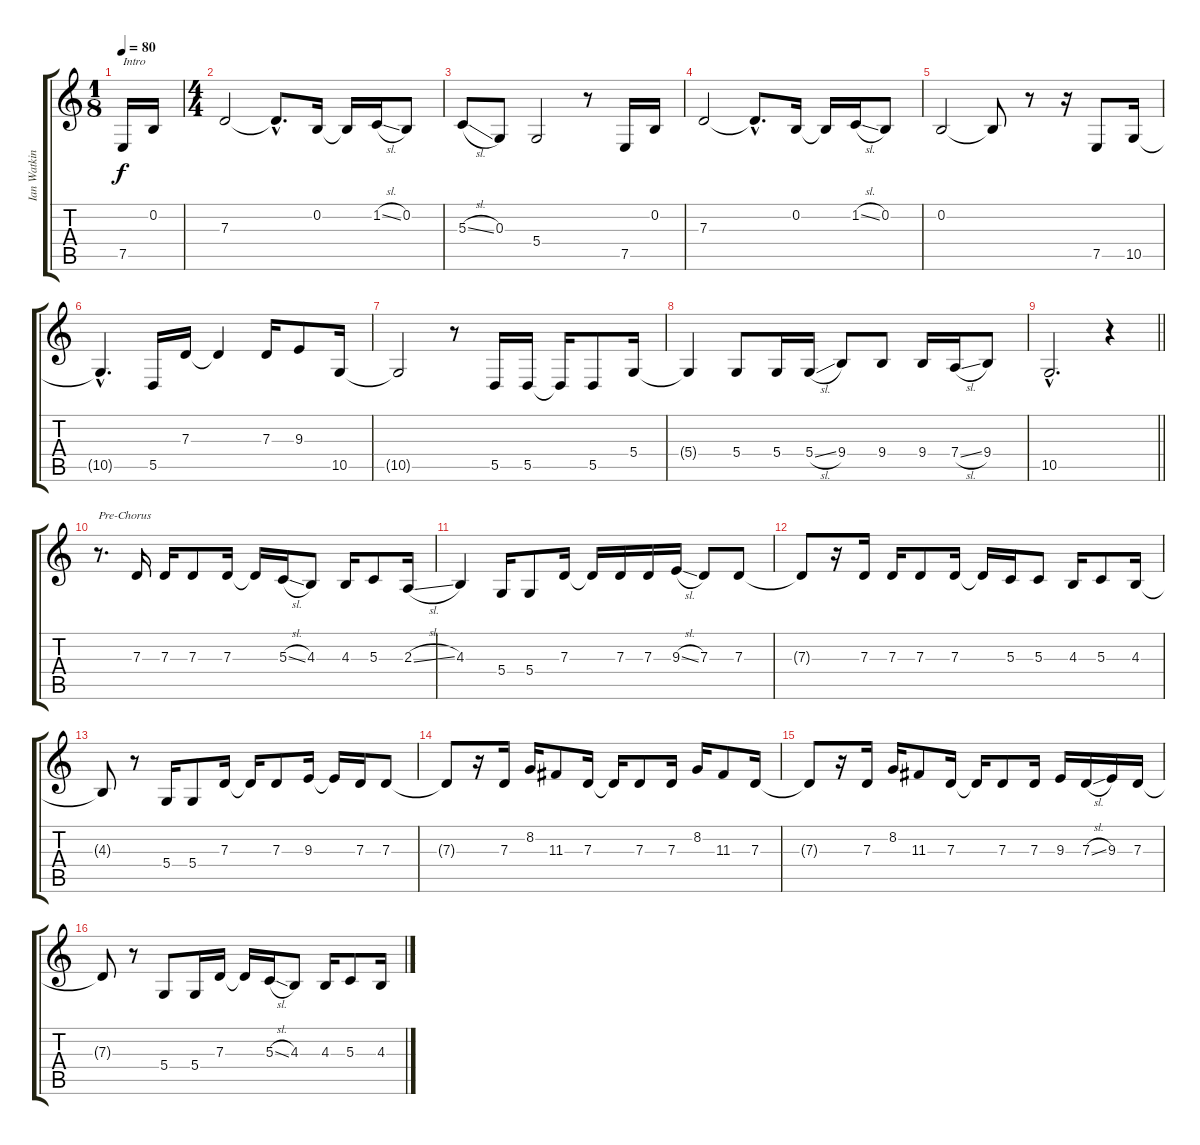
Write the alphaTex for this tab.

\track ("Ian Watkins | Vocals" "Ian Watkin") {instrument flute}
\staff {score tabs}
\tuning (E4 B3 G3 D3 A2 D2) {hide}
\ts (1 8)
\tempo 80
\clef g2
\ks c
7.5.16{txt "Intro" dy f instrument flute} 0.2.16 |
\ts (4 4)
7.3.2 7.3{hac t}.8{d} 0.2.16 0.2{t}.16 1.2{sl}.16 0.2.8 |
5.3{sl}.8 0.3.8 5.4.2 r.8 7.5.16 0.2.16 |
7.3.2 7.3{hac t}.8{d} 0.2.16 0.2{t}.16 1.2{sl}.16 0.2.8 |
0.2.2 0.2{t}.8 r.8 r.16 7.5.8 10.5.16 |
10.5{hac t}.4{d} 5.5.16 7.3.16 7.3{t}.4 7.3.16 9.3.8 10.5.16 |
10.5{t}.2 r.8 5.5.16 5.5.16 5.5{t}.16 5.5.8 5.4.16 |
5.4{t}.4 5.4.8 5.4.16 5.4{sl}.16 9.4.8 9.4.8 9.4.16 7.4{sl}.16 9.4.8 |
\barLineRight lightlight
10.5{hac}.2{d} r.4 |
r.8{d txt "Pre-Chorus"} 7.3.16 7.3.16 7.3.8 7.3.16 7.3{t}.16 5.3{sl}.16 4.3.8 4.3.16 5.3.8 2.3{sl}.16 |
4.3.4 5.4.16 5.4.8 7.3.16 7.3{t}.16 7.3.16 7.3.16 9.3{sl}.16 7.3.8 7.3.8 |
7.3{t}.8 r.16 7.3.16 7.3.16 7.3.8 7.3.16 7.3{t}.16 5.3.16 5.3.8 4.3.16 5.3.8 4.3.16 |
4.3{t}.8 r.8 5.4.16 5.4.8 7.3.16 7.3{t}.16 7.3.8 9.3.16 9.3{t}.16 7.3.16 7.3.8 |
7.3{t}.8 r.16 7.3.16 8.2.16 11.3.8 7.3.16 7.3{t}.16 7.3.8 7.3.16 8.2.16 11.3.8 7.3.16 |
7.3{t}.8 r.16 7.3.16 8.2.16 11.3.8 7.3.16 7.3{t}.16 7.3.8 7.3.16 9.3.16 7.3{sl}.16 9.3.16 7.3.16 |
7.3{t}.8 r.8 5.4.8 5.4.16 7.3.16 7.3{t}.16 5.3{sl}.16 4.3.8 4.3.16 5.3.8 4.3.16
